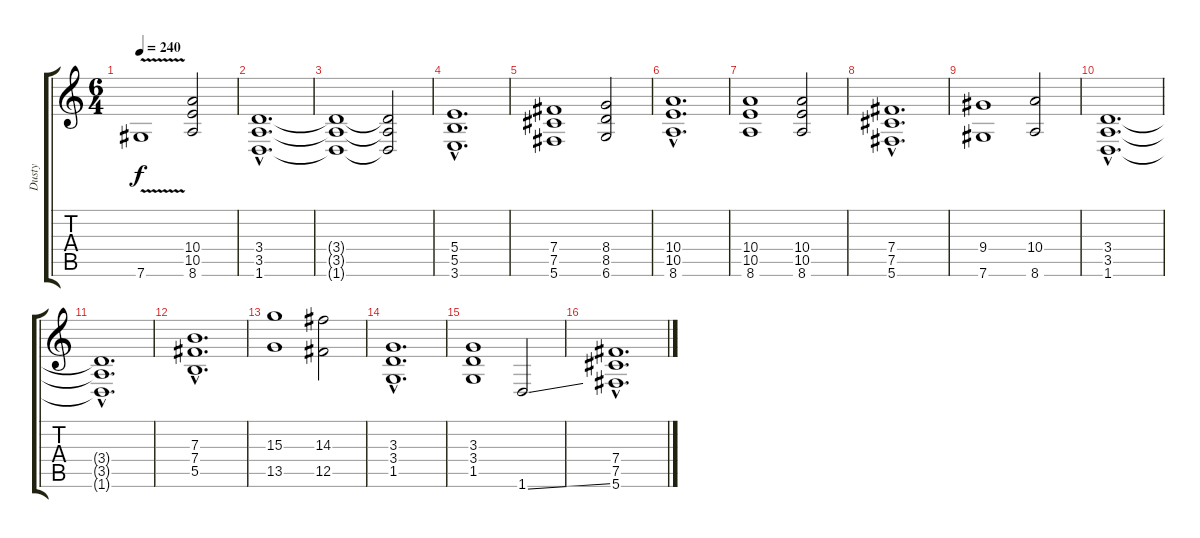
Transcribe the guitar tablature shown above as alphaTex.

\track ("Dusty" "Dusty") {instrument distortionguitar}
\staff {score tabs}
\tuning (Db4 Ab3 E3 B2 Gb2 Db2) {hide}
\ts (6 4)
\tempo 240
\clef g2
\ks c
7.6{v}.1{dy f} (10.4 10.5 8.6).2 |
(3.4{hac} 3.5{hac} 1.6{hac}).1{d} |
(3.4{t} 3.5{t} 1.6{t}).1 (3.4{t} 3.5{t} 1.6{t}).2 |
(5.4{hac} 5.5{hac} 3.6{hac}).1{d} |
(7.4 7.5 5.6).1 (8.4 8.5 6.6).2 |
(10.4{hac} 10.5{hac} 8.6{hac}).1{d} |
(10.4 10.5 8.6).1 (10.4 10.5 8.6).2 |
\section ("" "")
(7.4{hac} 7.5{hac} 5.6{hac}).1{d} |
(9.4 7.6).1 (10.4 8.6).2 |
(3.4{hac} 3.5{hac} 1.6{hac}).1{d} |
(3.4{hac t} 3.5{hac t} 1.6{hac t}).1{d} |
(7.3{hac} 7.4{hac} 5.5{hac}).1{d} |
(15.3 13.5).1 (14.3 12.5).2 |
(3.3{hac} 3.4{hac} 1.5{hac}).1{d} |
(3.3 3.4 1.5).1 1.6{ss}.2 |
(7.4{hac} 7.5{hac} 5.6{hac}).1{d}
